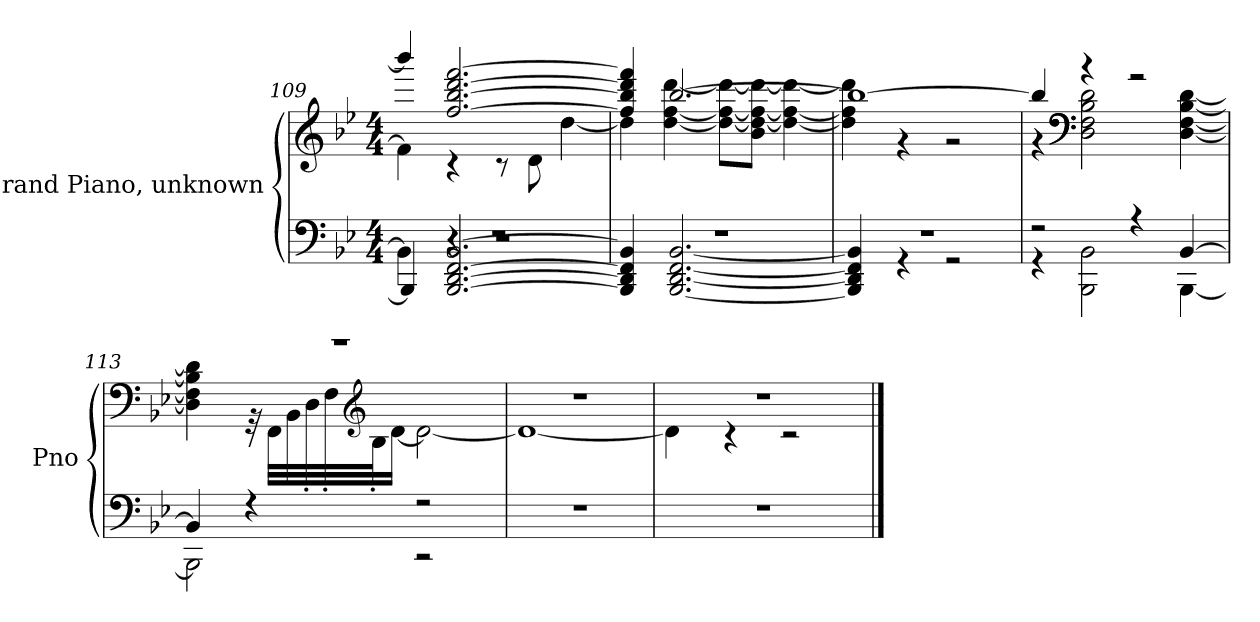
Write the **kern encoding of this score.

**kern	**kern
*part1	*part1
*staff2	*staff1
*I"Grand Piano, unknown	*
*I'Pno	*
*clefF4	*clefG2
*k[b-e-]	*k[b-e-]
*M4/4	*M4/4
=109	=109
*^	*^
*	*^	*	*
1r	4BB-\]	4BBB-/]	4bbb-/]	4f\]
.	4r	[2.BBB-/ [2.DD/ [2.FF/ [2.BB-/	[2.ff/ [2.bb-/ [2.ddd/ [2.fff/	4r
.	2r	.	.	8r
.	.	.	.	8d\
.	.	.	.	[4dd\
*	*v	*v	*	*
=110	=110	=110	=110
1r	4BBB-/] 4DD/] 4FF/] 4BB-/]	4ff/] 4bb-/] 4ddd/] 4fff/]	4dd\]
.	[2.BBB-/ [2.DD/ [2.FF/ [2.BB-/	[2.bb-/	[4dd\ [4ff\ [4ddd\
.	.	.	8dd\_ 8ff\_ 8ddd\_L
.	.	.	8b-\ 8dd\_ 8ff\_ 8ddd\_J
.	.	.	4dd\_ 4ff\_ 4ddd\_
=111	=111	=111	=111
1r	4BBB-/] 4DD/] 4FF/] 4BB-/]	1bb-_	4dd\] 4ff\] 4ddd\]
.	4r	.	4r
.	2r	.	2r
=112	=112	=112	=112
2r	4r	4bb-/]	4r
*	*	*clefF4	*
.	2BBB-\ 2BB-\	4r	2D\ 2F\ 2B-\ 2d\
4r	.	2r	.
[4BB-/	[4BBB-\	.	[4D\ [4F\ [4B-\ [4d\
!!LO:LB:g=z	!!
=113	=113	=113	=113
4BB-/]	2BBB-\]	1r	4D\] 4F\] 4B-\] 4d\]
4r	.	.	32r
.	.	.	32FF\LLL
.	.	.	32BB-\
.	.	.	32D'\
.	.	.	32F'\
*	*	*clefG2	*
.	.	.	32B-'\J
.	.	.	[16d\JJ
2r	2r	.	2d\_
*v	*v	*	*
=114	=114	=114
1r	1r	1d_
=115	=115	=115
1r	1r	4d\]
.	.	4r
.	.	2r
*	*v	*v
==	==
*-	*-
